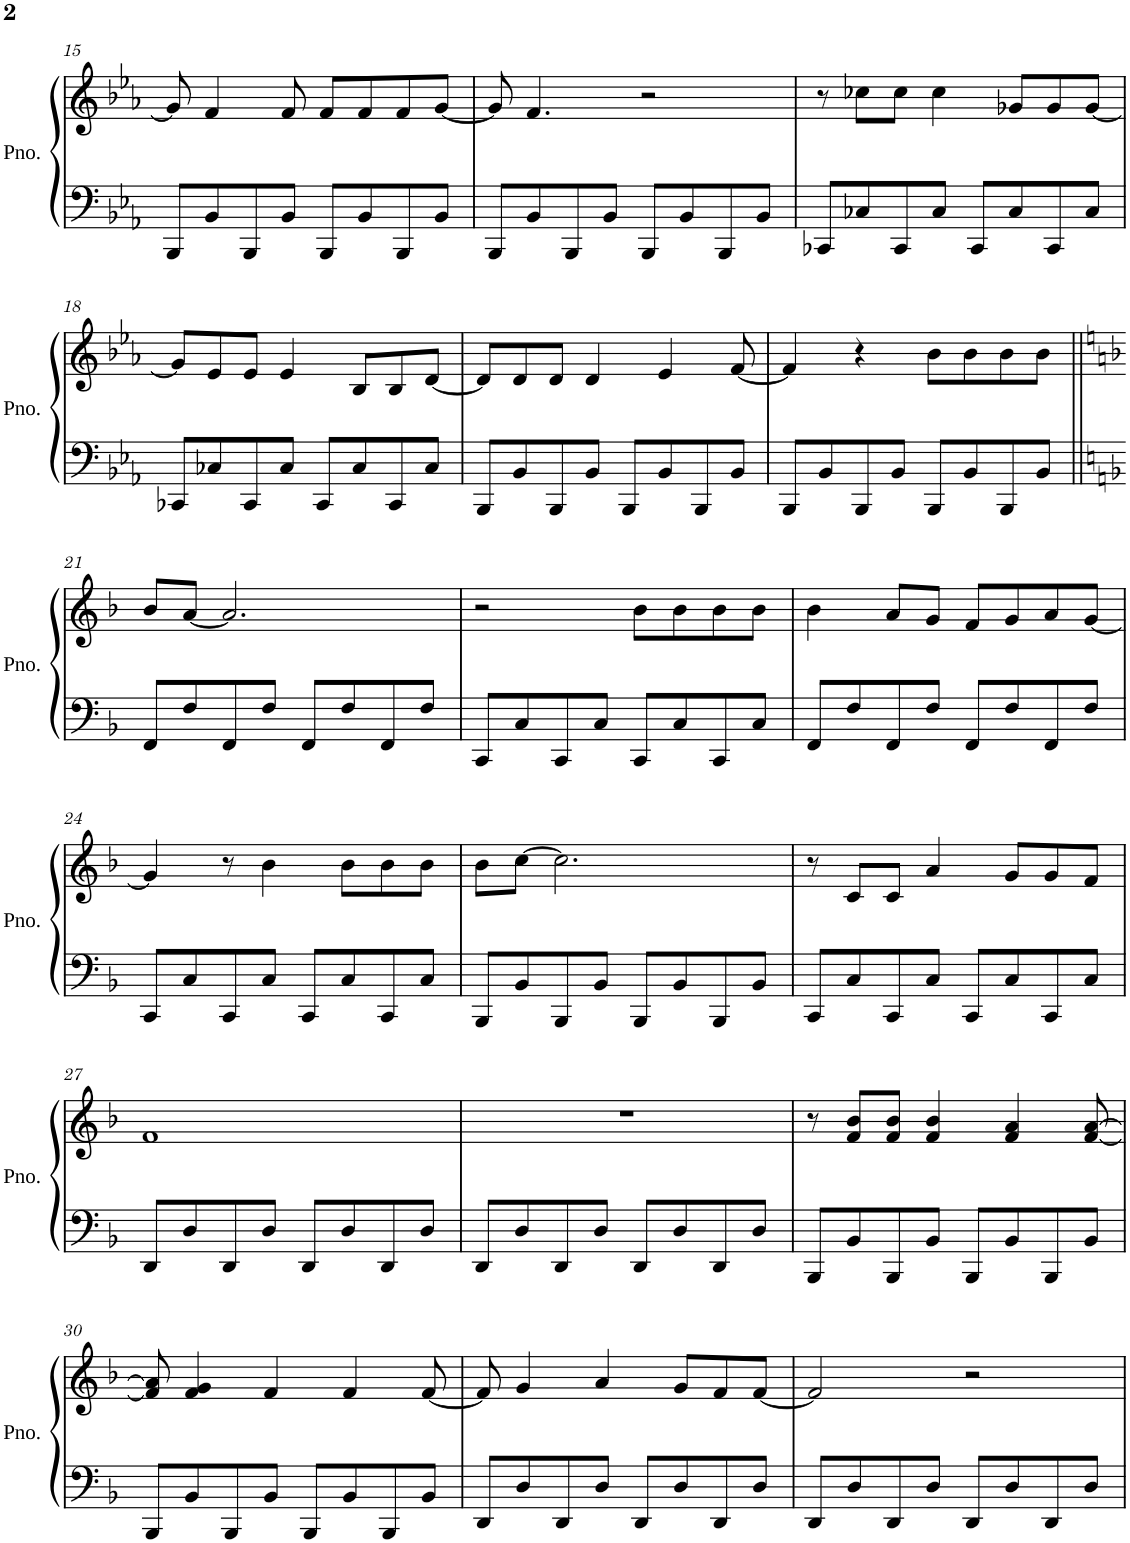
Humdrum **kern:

**kern	**kern
*part1	*part1
*staff2	*staff1
*I"Piano	*
*I'Pno.	*
!!LO:PB:g=z
*clefF4	*clefG2
*k[b-e-a-]	*k[b-e-a-]
*M4/4	*M4/4
=15	=15
8BBB-/L	8g/]
8BB-/	4f/
8BBB-/	.
8BB-/J	8f/
8BBB-/L	8f/L
8BB-/	8f/
8BBB-/	8f/
8BB-/J	[8g/J
=16	=16
8BBB-/L	8g/]
8BB-/	4.f/
8BBB-/	.
8BB-/J	.
8BBB-/L	2r
8BB-/	.
8BBB-/	.
8BB-/J	.
=17	=17
8CC-X/L	8r
8C-X/	8cc-X\L
8CC-/	8cc-\J
8C-/J	4cc-\
8CC-/L	.
8C-/	8g-X/L
8CC-/	8g-/
8C-/J	[8g-/J
!!LO:LB:g=z
=18	=18
8CC-X/L	8g-/L]
8C-X/	8e-/
8CC-/	8e-/J
8C-/J	4e-/
8CC-/L	.
8C-/	8B-/L
8CC-/	8B-/
8C-/J	[8d/J
=19	=19
8BBB-/L	8d/L]
8BB-/	8d/
8BBB-/	8d/J
8BB-/J	4d/
8BBB-/L	.
8BB-/	4e-/
8BBB-/	.
8BB-/J	[8f/
=20	=20
8BBB-/L	4f/]
8BB-/	.
8BBB-/	4r
8BB-/J	.
8BBB-/L	8b-\L
8BB-/	8b-\
8BBB-/	8b-\
8BB-/J	8b-\J
!!LO:LB:g=z
=21||	=21||
*k[b-]	*k[b-]
8FF/L	8b-/L
8F/	[8a/J
8FF/	2.a/]
8F/J	.
8FF/L	.
8F/	.
8FF/	.
8F/J	.
=22	=22
8CC/L	2r
8C/	.
8CC/	.
8C/J	.
8CC/L	8b-\L
8C/	8b-\
8CC/	8b-\
8C/J	8b-\J
=23	=23
8FF/L	4b-\
8F/	.
8FF/	8a/L
8F/J	8g/J
8FF/L	8f/L
8F/	8g/
8FF/	8a/
8F/J	[8g/J
!!LO:LB:g=z
=24	=24
8CC/L	4g/]
8C/	.
8CC/	8r
8C/J	4b-\
8CC/L	.
8C/	8b-\L
8CC/	8b-\
8C/J	8b-\J
=25	=25
8BBB-/L	8b-\L
8BB-/	[8cc\J
8BBB-/	2.cc\]
8BB-/J	.
8BBB-/L	.
8BB-/	.
8BBB-/	.
8BB-/J	.
=26	=26
8CC/L	8r
8C/	8c/L
8CC/	8c/J
8C/J	4a/
8CC/L	.
8C/	8g/L
8CC/	8g/
8C/J	8f/J
!!LO:LB:g=z
=27	=27
8DD/L	1f
8D/	.
8DD/	.
8D/J	.
8DD/L	.
8D/	.
8DD/	.
8D/J	.
=28	=28
8DD/L	1r
8D/	.
8DD/	.
8D/J	.
8DD/L	.
8D/	.
8DD/	.
8D/J	.
=29	=29
8BBB-/L	8r
8BB-/	8f/ 8b-/L
8BBB-/	8f/ 8b-/J
8BB-/J	4f/ 4b-/
8BBB-/L	.
8BB-/	4f/ 4a/
8BBB-/	.
8BB-/J	[8f/ [8a/
!!LO:LB:g=z
=30	=30
8BBB-/L	8f/] 8a/]
8BB-/	4f/ 4g/
8BBB-/	.
8BB-/J	4f/
8BBB-/L	.
8BB-/	4f/
8BBB-/	.
8BB-/J	[8f/
=31	=31
8DD/L	8f/]
8D/	4g/
8DD/	.
8D/J	4a/
8DD/L	.
8D/	8g/L
8DD/	8f/
8D/J	[8f/J
=32	=32
8DD/L	2f/]
8D/	.
8DD/	.
8D/J	.
8DD/L	2r
8D/	.
8DD/	.
8D/J	.
=	=
*-	*-
